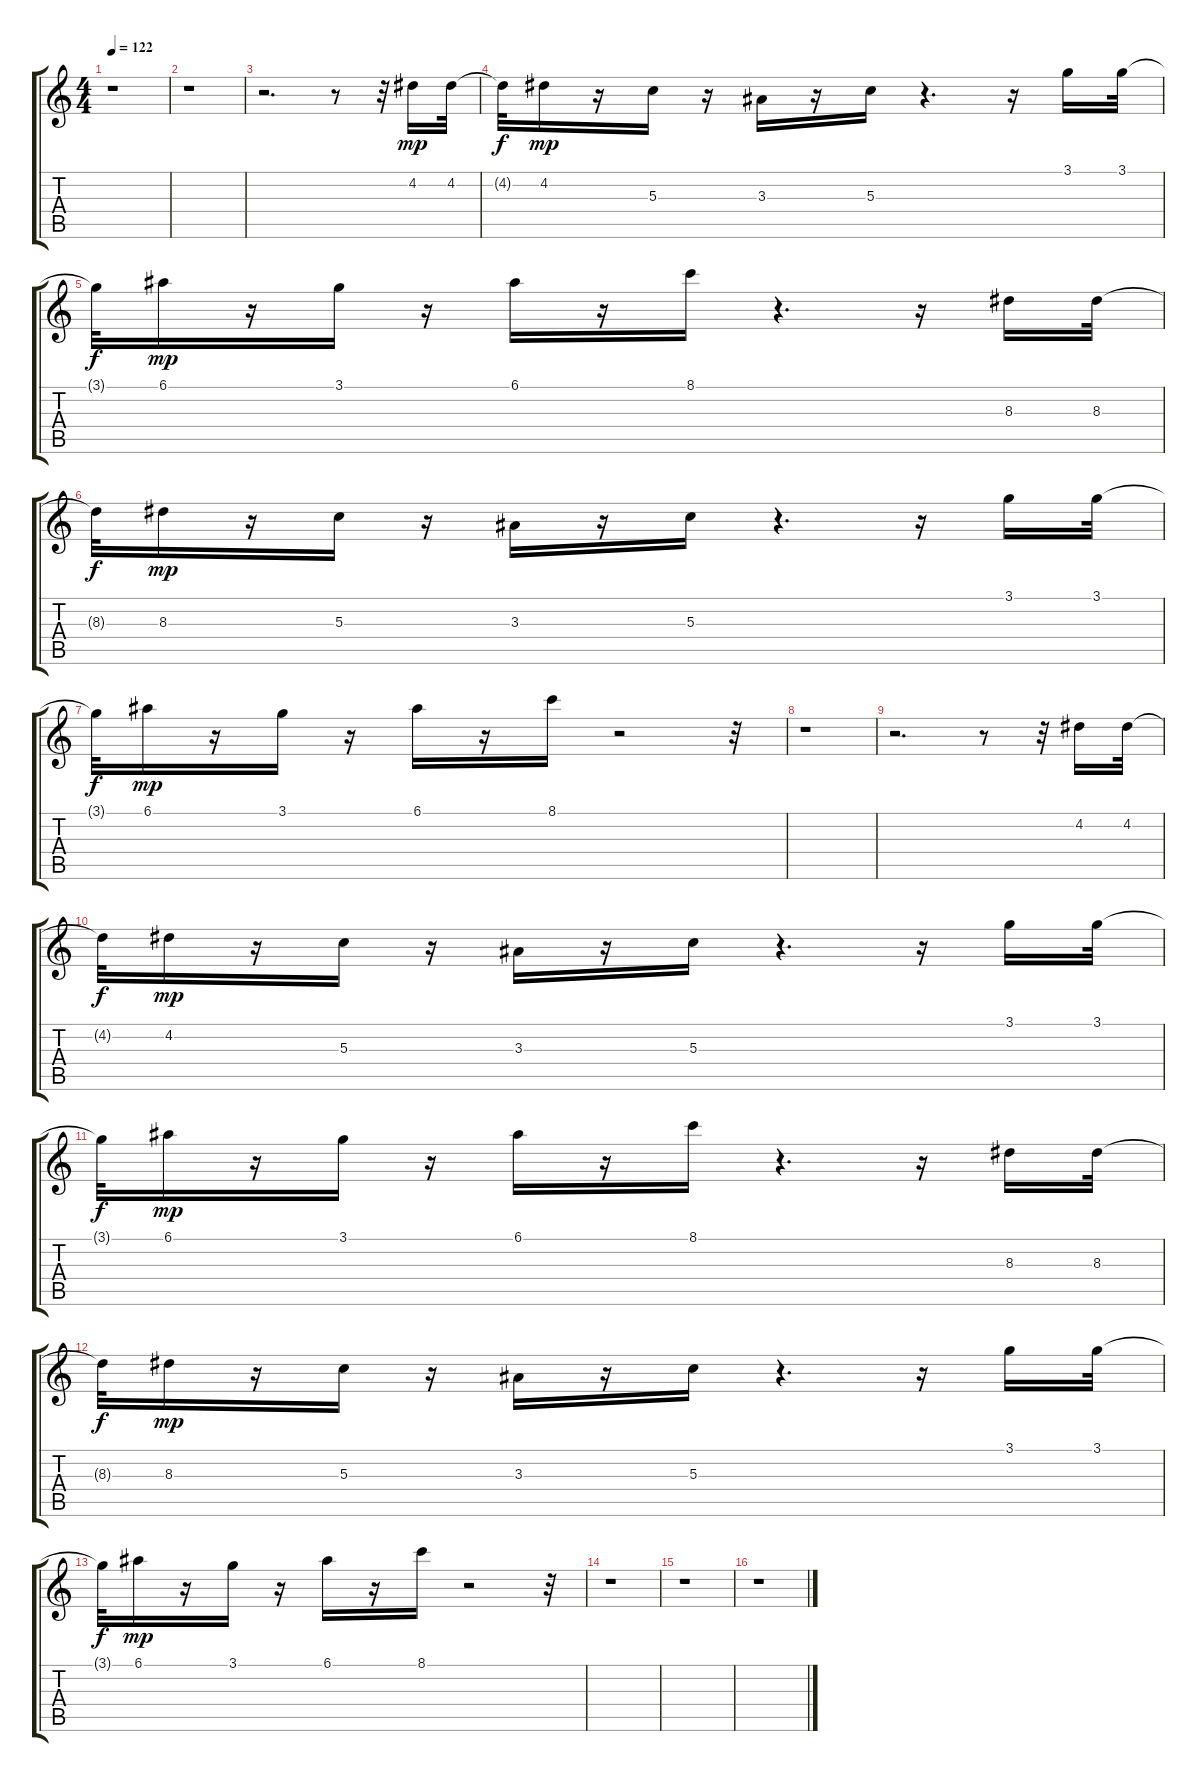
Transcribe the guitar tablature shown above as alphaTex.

\track "" {instrument acousticguitarsteel}
\staff {score tabs}
\tuning (E4 B3 G3 D3 A2 E2) {hide}
\ts (4 4)
\tempo 122
\clef g2
\ks c
r.1{dy mp} |
r.1 |
r.2{d} r.8 r.32 4.2.16 4.2.32 |
4.2{t}.32{dy f} 4.2.16{dy mp} r.16 5.3.16 r.16 3.3.16 r.16 5.3.16 r.4{d} r.16 3.1.16 3.1.32 |
3.1{t}.32{dy f} 6.1.16{dy mp} r.16 3.1.16 r.16 6.1.16 r.16 8.1.16 r.4{d} r.16 8.3.16 8.3.32 |
8.3{t}.32{dy f} 8.3.16{dy mp} r.16 5.3.16 r.16 3.3.16 r.16 5.3.16 r.4{d} r.16 3.1.16 3.1.32 |
3.1{t}.32{dy f} 6.1.16{dy mp} r.16 3.1.16 r.16 6.1.16 r.16 8.1.16 r.2 r.32 |
r.1 |
r.2{d} r.8 r.32 4.2.16 4.2.32 |
4.2{t}.32{dy f} 4.2.16{dy mp} r.16 5.3.16 r.16 3.3.16 r.16 5.3.16 r.4{d} r.16 3.1.16 3.1.32 |
3.1{t}.32{dy f} 6.1.16{dy mp} r.16 3.1.16 r.16 6.1.16 r.16 8.1.16 r.4{d} r.16 8.3.16 8.3.32 |
8.3{t}.32{dy f} 8.3.16{dy mp} r.16 5.3.16 r.16 3.3.16 r.16 5.3.16 r.4{d} r.16 3.1.16 3.1.32 |
3.1{t}.32{dy f} 6.1.16{dy mp} r.16 3.1.16 r.16 6.1.16 r.16 8.1.16 r.2 r.32 |
r.1 |
r.1 |
r.1
